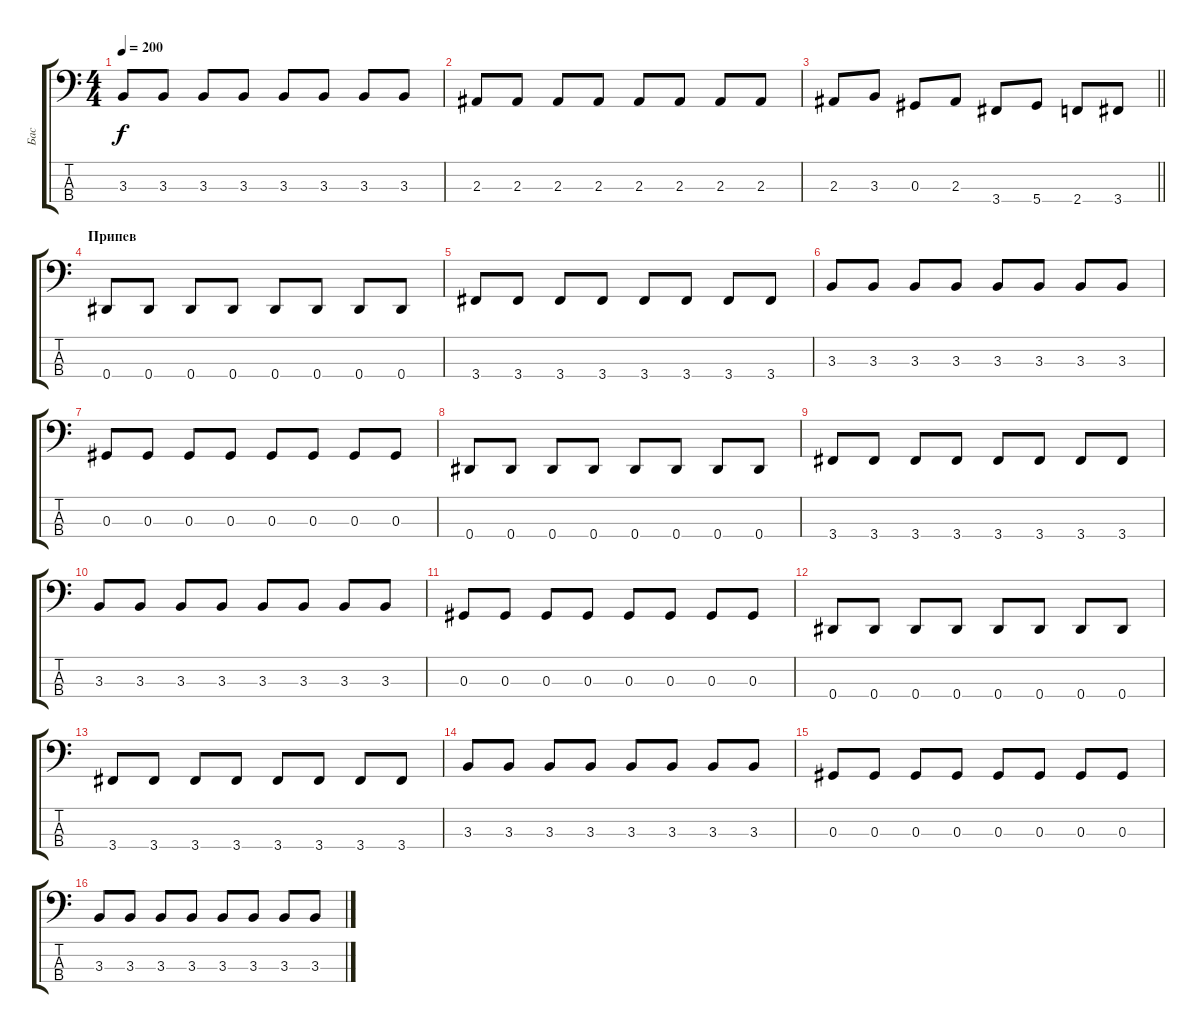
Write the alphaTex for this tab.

\track ("Бас" "Бас") {instrument electricbassfinger}
\staff {score tabs}
\tuning (Gb2 Db2 Ab1 Eb1) {hide}
\ts (4 4)
\tempo 200
\clef f4
\ks c
3.3.8{dy f} 3.3.8 3.3.8 3.3.8 3.3.8 3.3.8 3.3.8 3.3.8 |
2.3.8 2.3.8 2.3.8 2.3.8 2.3.8 2.3.8 2.3.8 2.3.8 |
\barLineRight lightlight
2.3.8 3.3.8 0.3.8 2.3.8 3.4.8 5.4.8 2.4.8 3.4.8 |
\section ("" "Припев")
0.4.8 0.4.8 0.4.8 0.4.8 0.4.8 0.4.8 0.4.8 0.4.8 |
3.4.8 3.4.8 3.4.8 3.4.8 3.4.8 3.4.8 3.4.8 3.4.8 |
3.3.8 3.3.8 3.3.8 3.3.8 3.3.8 3.3.8 3.3.8 3.3.8 |
0.3.8 0.3.8 0.3.8 0.3.8 0.3.8 0.3.8 0.3.8 0.3.8 |
0.4.8 0.4.8 0.4.8 0.4.8 0.4.8 0.4.8 0.4.8 0.4.8 |
3.4.8 3.4.8 3.4.8 3.4.8 3.4.8 3.4.8 3.4.8 3.4.8 |
3.3.8 3.3.8 3.3.8 3.3.8 3.3.8 3.3.8 3.3.8 3.3.8 |
0.3.8 0.3.8 0.3.8 0.3.8 0.3.8 0.3.8 0.3.8 0.3.8 |
0.4.8 0.4.8 0.4.8 0.4.8 0.4.8 0.4.8 0.4.8 0.4.8 |
3.4.8 3.4.8 3.4.8 3.4.8 3.4.8 3.4.8 3.4.8 3.4.8 |
3.3.8 3.3.8 3.3.8 3.3.8 3.3.8 3.3.8 3.3.8 3.3.8 |
0.3.8 0.3.8 0.3.8 0.3.8 0.3.8 0.3.8 0.3.8 0.3.8 |
3.3.8 3.3.8 3.3.8 3.3.8 3.3.8 3.3.8 3.3.8 3.3.8
